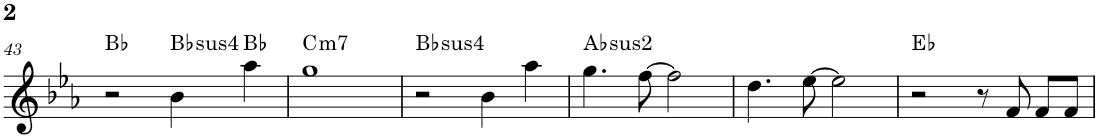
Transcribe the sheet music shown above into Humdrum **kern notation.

**kern	**harte
*part1	*part1
*staff1	*
*I"P1	*
!!LO:PB:g=z
*clefG2	*
*k[b-e-a-]	*
*E-:	*
*M4/4	*
=43	=43
2r	Bb:maj
!	!LO:H:kt=4
4b-\	Bb:sus4
4aa-\	Bb:maj
=44	=44
!	!LO:H:kt=m7
1gg	C:min7
=45	=45
!	!LO:H:kt=4
2r	Bb:sus4
4b-\	.
4aa-\	.
=46	=46
!	!LO:H:kt=2
4.gg\	Ab:(1,2,5)
[>8ff\	.
2ff\]	.
=47	=47
4.dd\	.
[>8ee-\	.
2ee-\]	.
=48	=48
2r	Eb:maj
8r	.
8f/	.
8f/L	.
8f/J	.
=	=
*-	*-
